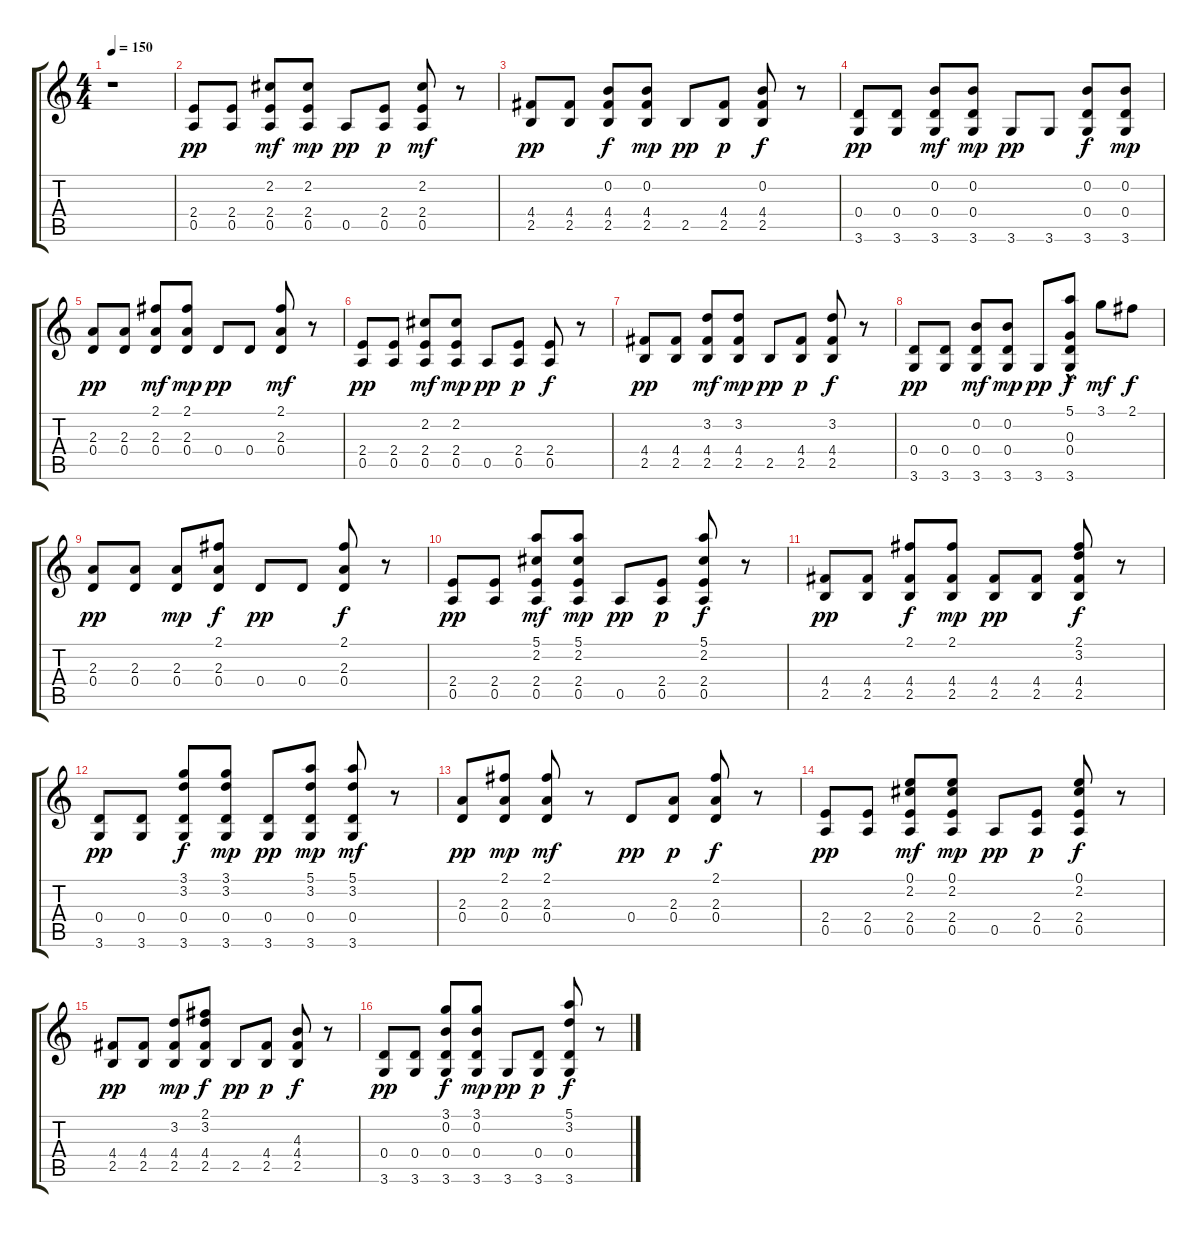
\track "" {instrument electricguitarmuted}
\staff {score tabs}
\tuning (E4 B3 G3 D3 A2 E2) {hide}
\ts (4 4)
\tempo 150
\clef g2
\ks c
r.1{dy mf} |
(2.4 0.5).8{dy pp} (2.4 0.5).8 (2.2 2.4 0.5).8{dy mf} (2.2 2.4 0.5).8{dy mp} 0.5.8{dy pp} (2.4 0.5).8{dy p} (2.2 2.4 0.5).8{dy mf} r.8 |
(4.4 2.5).8{dy pp} (4.4 2.5).8 (0.2 4.4 2.5).8{dy f} (0.2 4.4 2.5).8{dy mp} 2.5.8{dy pp} (4.4 2.5).8{dy p} (0.2 4.4 2.5).8{dy f} r.8 |
(0.4 3.6).8{dy pp} (0.4 3.6).8 (0.2 0.4 3.6).8{dy mf} (0.2 0.4 3.6).8{dy mp} 3.6.8{dy pp} 3.6.8 (0.2 0.4 3.6).8{dy f} (0.2 0.4 3.6).8{dy mp} |
(2.3 0.4).8{dy pp} (2.3 0.4).8 (2.1 2.3 0.4).8{dy mf} (2.1 2.3 0.4).8{dy mp} 0.4.8{dy pp} 0.4.8 (2.1 2.3 0.4).8{dy mf} r.8 |
(2.4 0.5).8{dy pp} (2.4 0.5).8 (2.2 2.4 0.5).8{dy mf} (2.2 2.4 0.5).8{dy mp} 0.5.8{dy pp} (2.4 0.5).8{dy p} (2.4 0.5).8{dy f} r.8 |
(4.4 2.5).8{dy pp} (4.4 2.5).8 (3.2 4.4 2.5).8{dy mf} (3.2 4.4 2.5).8{dy mp} 2.5.8{dy pp} (4.4 2.5).8{dy p} (3.2 4.4 2.5).8{dy f} r.8 |
(0.4 3.6).8{dy pp} (0.4 3.6).8 (0.2 0.4 3.6).8{dy mf} (0.2 0.4 3.6).8{dy mp} 3.6.8{dy pp} (5.1 0.3{hac} 0.4{hac} 3.6{hac}).8{dy f} 3.1.8{dy mf} 2.1.8{dy f} |
(2.3 0.4).8{dy pp} (2.3 0.4).8 (2.3 0.4).8{dy mp} (2.1 2.3 0.4).8{dy f} 0.4.8{dy pp} 0.4.8 (2.1 2.3 0.4).8{dy f} r.8 |
(2.4 0.5).8{dy pp} (2.4 0.5).8 (5.1 2.2 2.4 0.5).8{dy mf} (5.1 2.2 2.4 0.5).8{dy mp} 0.5.8{dy pp} (2.4 0.5).8{dy p} (5.1 2.2 2.4 0.5).8{dy f} r.8 |
(4.4 2.5).8{dy pp} (4.4 2.5).8 (2.1 4.4 2.5).8{dy f} (2.1 4.4 2.5).8{dy mp} (4.4 2.5).8{dy pp} (4.4 2.5).8 (2.1 3.2 4.4 2.5).8{dy f} r.8 |
(0.4 3.6).8{dy pp} (0.4 3.6).8 (3.1 3.2 0.4 3.6).8{dy f} (3.1 3.2 0.4 3.6).8{dy mp} (0.4 3.6).8{dy pp} (5.1 3.2 0.4 3.6).8{dy mp} (5.1 3.2 0.4 3.6).8{dy mf} r.8 |
(2.3 0.4).8{dy pp} (2.1 2.3 0.4).8{dy mp} (2.1 2.3 0.4).8{dy mf} r.8 0.4.8{dy pp} (2.3 0.4).8{dy p} (2.1 2.3 0.4).8{dy f} r.8 |
(2.4 0.5).8{dy pp} (2.4 0.5).8 (0.1 2.2 2.4 0.5).8{dy mf} (0.1 2.2 2.4 0.5).8{dy mp} 0.5.8{dy pp} (2.4 0.5).8{dy p} (0.1 2.2 2.4 0.5).8{dy f} r.8 |
(4.4 2.5).8{dy pp} (4.4 2.5).8 (3.2 4.4 2.5).8{dy mp} (2.1 3.2 4.4 2.5).8{dy f} 2.5.8{dy pp} (4.4 2.5).8{dy p} (4.3 4.4 2.5).8{dy f} r.8 |
(0.4 3.6).8{dy pp} (0.4 3.6).8 (3.1 0.2 0.4 3.6).8{dy f} (3.1 0.2 0.4 3.6).8{dy mp} 3.6.8{dy pp} (0.4 3.6).8{dy p} (5.1 3.2 0.4 3.6).8{dy f} r.8
